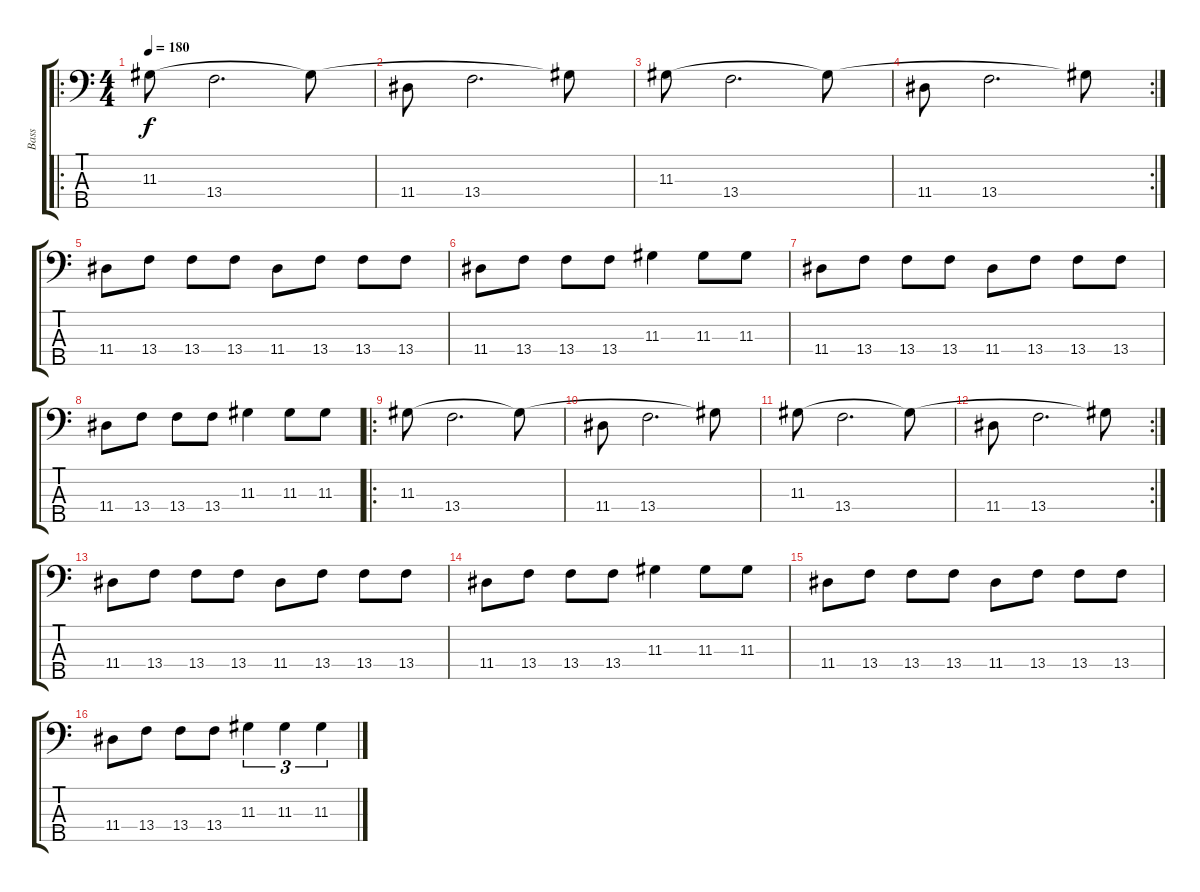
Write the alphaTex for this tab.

\track ("Bass" "Bass") {instrument electricbasspick}
\staff {score tabs}
\tuning (G2 D2 A1 E1 B0) {hide}
\ro
\ts (4 4)
\tempo 180
\clef f4
\ks c
11.3.8{dy f instrument electricbasspick} 13.4.2{d} 11.3{t}.8 |
11.4.8 13.4.2{d} 11.3{t}.8 |
11.3.8 13.4.2{d} 11.3{t}.8 |
\rc 2
11.4.8 13.4.2{d} 11.3{t}.8 |
11.4.8 13.4.8 13.4.8 13.4.8 11.4.8 13.4.8 13.4.8 13.4.8 |
11.4.8 13.4.8 13.4.8 13.4.8 11.3.4 11.3.8 11.3.8 |
11.4.8 13.4.8 13.4.8 13.4.8 11.4.8 13.4.8 13.4.8 13.4.8 |
11.4.8 13.4.8 13.4.8 13.4.8 11.3.4 11.3.8 11.3.8 |
\ro
11.3.8 13.4.2{d} 11.3{t}.8 |
11.4.8 13.4.2{d} 11.3{t}.8 |
11.3.8 13.4.2{d} 11.3{t}.8 |
\rc 2
11.4.8 13.4.2{d} 11.3{t}.8 |
11.4.8 13.4.8 13.4.8 13.4.8 11.4.8 13.4.8 13.4.8 13.4.8 |
11.4.8 13.4.8 13.4.8 13.4.8 11.3.4 11.3.8 11.3.8 |
11.4.8 13.4.8 13.4.8 13.4.8 11.4.8 13.4.8 13.4.8 13.4.8 |
11.4.8 13.4.8 13.4.8 13.4.8 11.3.4{tu (3 2)} 11.3.4{tu (3 2)} 11.3.4{tu (3 2)}
